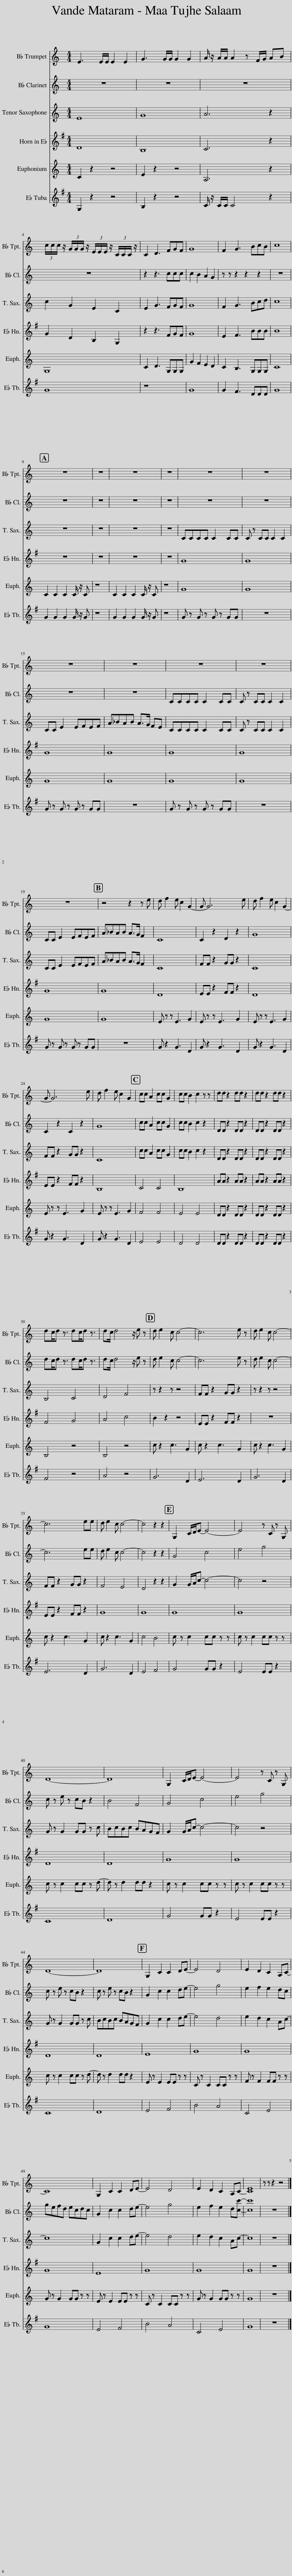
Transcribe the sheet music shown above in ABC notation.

X:1
%%score 1 2 3 4 5 6
L:1/8
M:4/4
I:linebreak $
K:none
V:1 treble transpose=-2
V:2 treble transpose=-2
V:3 treble transpose=-14
V:4 treble transpose=-9
V:5 treble transpose=-14
V:6 treble transpose=-21
V:1
[K:C] E3 E/E/ E2 E2 | G3 G/G/ G2 G2 | A/ z/ A/A/ A2 z F/G/ AB |$ c/c/c/ z/ G/G/G/ z/ E/E/E/ z/ C/C/C/ z/ | C2 D3 FGF | %5
 G8 | F2 G3 BcB | c8 |$ z8 | z8 | %10
 z8 | z8 | z8 | z8 |$ z8 | %15
 z8 | z8 | z8 |$ z8 | z4 z2 z e | %20
 d f2 e c2 G2- | G G6 e | d f2 e c2 G2- |$ G G6 e | d f2 e c2 G2 | %25
 cc A2 cc G2 | cc B2 c2 z z | dd z2 dd z2 | dd z2 dd z2 |$ dc/d z3/2 dc/d z3/2 | %30
 dc/ d4 z/ e z | d e2 c c4- | c6 e z | d e2 c c4- |$ c6 ee | %35
 d e2 c c4- | c4 z2 z2 | G,2 C/D/E- E4- | E4 z C z G, |$ D8- | %40
 D8 | G,2 C/D/E- E4- | E4 z C z G, |$ D8- | D8 | %45
 G,2 C2 C2 DE- | E4 D4 | E2 D2 C2 A,C- |$ C8 | G,2 C2 C2 DE- | %50
 E4 D4 | E2 D2 C2 A,C- | [CE]8 | z z z2 z4 |] %54
V:2
[K:C] z8 | z8 | z8 |$ z8 | z2 z3 ccc | %5
 c2 B2 A2 G2 | z z z2 z2 z2 | z8 |$ z8 | z8 | %10
 z8 | z8 | z8 | z8 |$ z8 | %15
 z8 | CCCC C2 CC | C z CC C2 C2 |$ CC E2 EFEF | A_BAB A>G F2 | %20
 C8 | C2 z2 D2 z2 | G8 |$ C2 z2 C2 z2 | G8 | %25
 cc A2 cc G2 | cc B2 c2 z2 | DD z2 DD z2 | DD z2 DD z2 |$ dc/d z3/2 dc/d z3/2 | %30
 dc/ d4 z/ e z | d e2 c c4- | c6 e z | d e2 c c4- |$ c6 ee | %35
 d e2 c c4- | c4 z2 z2 | G4 c4 | e4 g4 |$ c z e z cB z2 | %40
 B4 F4 | G4 c4 | e4 g4 |$ c z e z cB z2 | c z e z cB z2 | %45
 G2 c2 c2 de- | e4 g4 | e2 f2 e2 dc |$ gefd ecdc | G2 c2 c2 de- | %50
 e4 g4 | e2 f2 e2 d[cc']- | [cc']8 | z8 |] %54
V:3
[K:C] E8 | G8 | A6 z2 |$ c2 G2 E2 C2 | E2 G3 FGF | %5
 G8 | F2 G3 Bcd | c8 |$ z8 | z8 | %10
 z8 | z8 | CCCC C2 CC | C z CC C2 C2 |$ CC E2 EFEF | %15
 A_BAB A>G FE | CCCC C2 CC | C z CC C2 C2 |$ CC E2 EFEF | A_BAB A>G F2 | %20
 C8 | FF z2 GG z2 | C8 |$ FF z2 GG z2 | C8 | %25
 cc A2 cc G2 | cc B2 c2 z2 | DD z2 DD z2 | DD z2 DD z2 |$ B,4 C4 | %30
 D4 F4 | z z2 z z4 | FF z2 GG z2 | z z2 z z4 |$ FF z2 GG z2 | %35
 F4 E4 | D4 z2 z2 | G2 G/A/c- c4- | c4 z4 |$ G z G2 GG z c | %40
 BcBc BAGF | G2 G/A/c- c4- | c4 z4 |$ G z G2 GG z c | BcBc BAGF | %45
 G2 c2 c2 de- | e4 d4 | e2 d2 c2 Ac- |$ c8 | G2 c2 c2 de- | %50
 e4 d4 | e2 d2 c2 Ac- | c8 | z8 |] %54
V:4
[K:G] D8 | B,8 | C6 z2 |$ G2 D2 B,2 G,2 | z2 z3 FGF | %5
 G8 | E2 F3 BBB | B8 |$ z8 | z8 | %10
 z8 | z8 | G8 | G8 |$ G8 | %15
 G8 | G8 | G8 |$ G8 | G8 | %20
 D8 | EE z2 FF z2 | D8 |$ EE z2 FF z2 | B,8 | %25
 C4 C4 | B,8 | AA z2 AA z2 | AA z2 AA z2 |$ F4 G4 | %30
 A4 c4 | B2 z2 z4 | EE z2 FF z2 | z8 |$ EE z2 FF z2 | %35
 G8 | G8 | G8 | G8 |$ D8 | %40
 D8 | G8 | G8 |$ D8 | D8 | %45
 E8 | G8 | G8 |$ G8 | E8 | %50
 G8 | G8 | G8 | z8 |] %54
V:5
[K:C] C2 z2 z4 | E2 z2 z4 | A,6 z2 |$ G,8 | C2 D3 G,G,G, | %5
 G2 F2 E2 D2 | C2 B,3 G,G,G, | C8 |$ C2 C2 C2 C/ z/ C | z8 | %10
 C2 C2 C2 C/ z/ C | z8 | G8 | G8 |$ G8 | %15
 G8 | G8 | G8 |$ G8 | G8 | %20
 E z z E3 G2 | E z z E3 G2 | E z z E3 G2 |$ E z z E3 G2 | E z z E3 G2 | %25
 F4 F4 | E4 E4 | DD z2 DD z2 | DD z2 DD z2 |$ B,4 z4 | %30
 B,4 z4 | c z2 c3 G2 | c z2 c3 G2 | c z2 c3 G2 |$ c z2 c3 G2 | %35
 c z2 c3 G2 | c4 B4 | c z c2 cc z z | c z c2 cc z z |$ c z c2 cc z d- | %40
 d z d2 dd z2 | c z c2 cc z z | c z c2 cc z z |$ c z c2 cc z d- | d z d2 dd z2 | %45
 E z E2 EE z z | C z C2 CC z z | F z F2 FF z z |$ G z G2 GG z z | E z E2 EE z z | %50
 C z C2 CC z z | G z G2 GG z z | G8 | z8 |] %54
V:6
[K:G] G,2 z2 z4 | B,2 z2 z4 | C/ z/ C/C/ C4 z2 |$ G8 | z8 | %5
 G8 | G2 F3 DDD | G8 |$ G2 G2 G2 G/ z/ G | z8 | %10
 G2 G2 G2 G/ z/ G | z8 | G z G z G z GG | z8 |$ G z G z G z GG | %15
 z8 | G z G z G z GG | z8 |$ G z G z G z GG | z8 | %20
 G z2 G3 D2 | G z2 G3 D2 | G z2 G3 D2 |$ G z2 G3 D2 | G z2 G3 D2 | %25
 E4 E4 | D4 D4 | DD z2 DD z2 | DD z2 DD z2 |$ F4 z4 | %30
 A4 z4 | G6 D2 | E6 D2 | G6 D2 |$ E6 D2 | %35
 G6 D2 | E4 F4 | G4 GG z2 | E4 EE z2 |$ C8 | %40
 D8 | G4 GG z2 | E4 EE z2 |$ C8 | D8 | %45
 E4 F4 | B4 A4 | C4 E4 |$ G8 | E4 F4 | %50
 B4 A4 | C4 E4 | G8 | z8 |] %54
